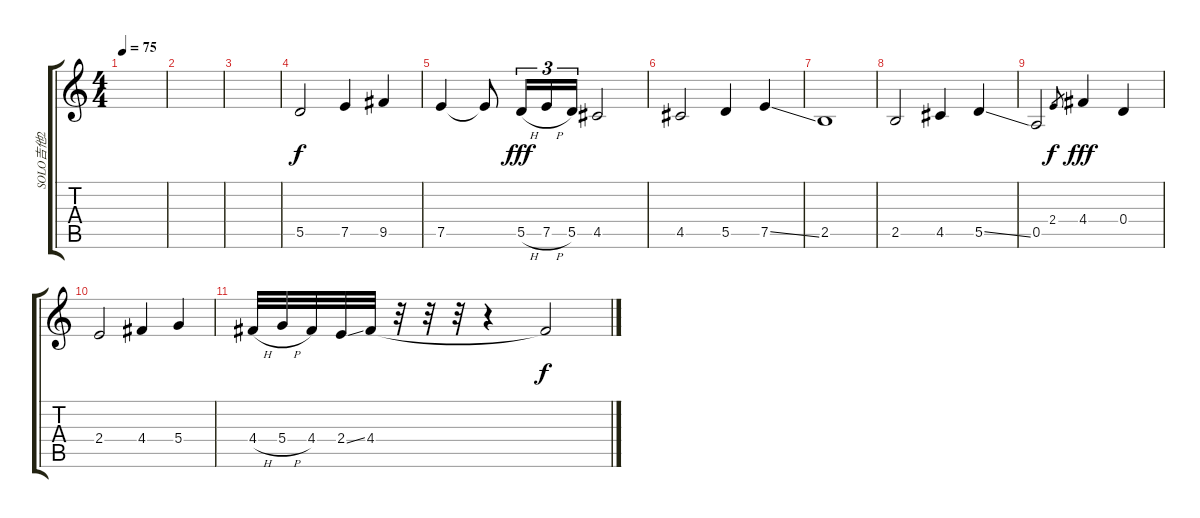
\track ("SOLO吉他2" "SOLO吉他2") {instrument acousticguitarnylon}
\staff {score tabs}
\tuning (E4 B3 G3 D3 A2 E2) {hide}
\ts (4 4)
\tempo 75
\clef g2
\ks c
|
|
|
5.5.2 7.5.4 9.5.4 |
7.5.4 7.5{t}.8{dy f} 5.5{h}.16{tu (3 2) dy fff} 7.5{h}.16{tu (3 2)} 5.5.16{tu (3 2)} 4.5.2 |
4.5.2 5.5.4 7.5{ss}.4 |
2.5.1 |
2.5.2 4.5.4 5.5{ss}.4 |
0.5.2 2.4.8{gr dy f} 4.4.4{dy fff} 0.4.4 |
2.4.2 4.4.4 5.4.4 |
4.4{h}.32 5.4{h}.32 4.4.32 2.4{ss}.32 4.4.32 r.32 r.32 r.32 r.4 4.4{t}.2{dy f}
